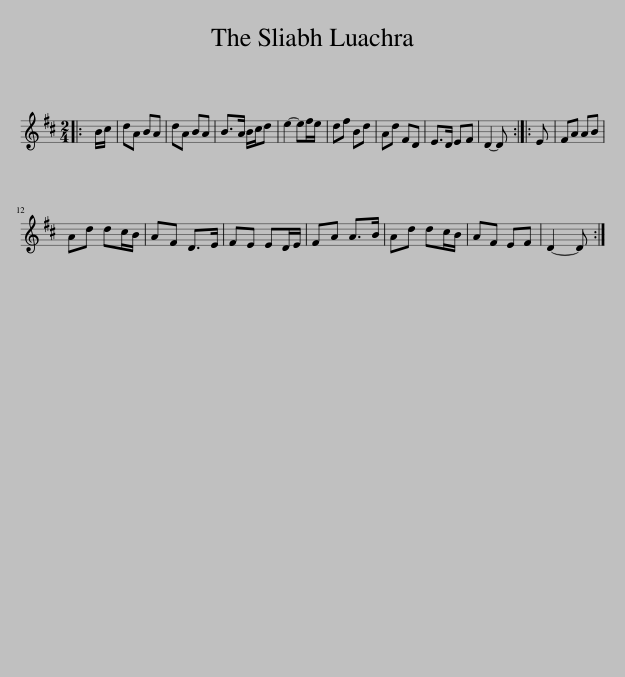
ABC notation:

X:1
L:1/8
M:2/4
I:linebreak $
K:D
V:1 treble
V:1
|: B/c/ | dA BA | dA BA | B>A B/c/d | e2- ef/e/ | %5
 df Bd | Ad FD | E>D EF | D2- D :: E | %10
 FA AB |$ Ad dc/B/ | AF D>E | FE ED/E/ | FA A>B | %15
 Ad dc/B/ | AF EF | D2- D :| %18
